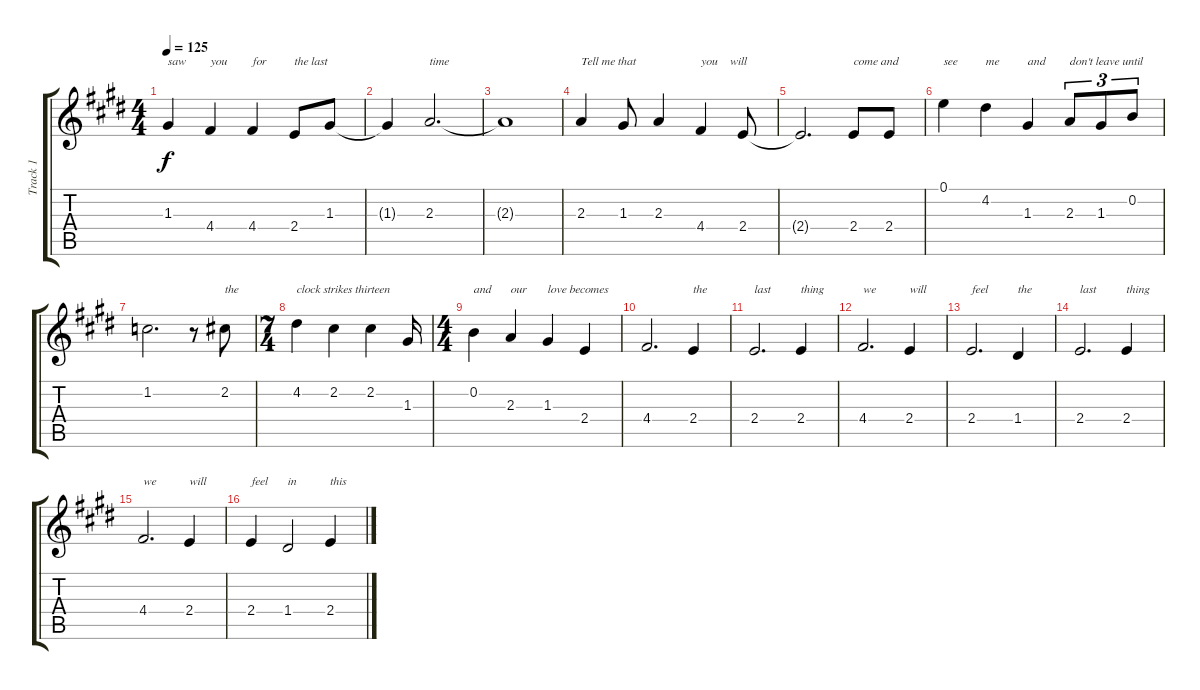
\track ("Track 1" "Track 1") {instrument acousticguitarnylon}
\staff {score tabs}
\tuning (E4 B3 G3 D3 A2 E2) {hide}
\ts (4 4)
\tempo 125
\clef g2
\ks e
1.3.4{txt "saw" dy f} 4.4.4{txt "you"} 4.4.4{txt "for"} 2.4.8{txt "the last"} 1.3.8 |
1.3{t}.4 2.3.2{d txt "time"} |
2.3{t}.1 |
2.3.4{txt "Tell me that"} 1.3.8 2.3.4 4.4.4{txt "you    will"} 2.4.8 |
2.4{t}.2{d} 2.4.8{txt "come and"} 2.4.8 |
0.1.4{txt "see"} 4.2.4{txt "me"} 1.3.4{txt "and"} 2.3.8{tu (3 2) txt "don't leave until"} 1.3.8{tu (3 2)} 0.2.8{tu (3 2)} |
1.2.2{d} r.8 2.2.8{txt "the"} |
\ts (7 4)
4.2.4{txt "clock strikes thirteen"} 2.2.4 2.2.4 1.3.16 |
\ts (4 4)
0.2.4{txt "and"} 2.3.4{txt "our"} 1.3.4{txt "love becomes"} 2.4.4 |
4.4.2{d} 2.4.4{txt "the"} |
2.4.2{d txt "last"} 2.4.4{txt "thing"} |
4.4.2{d txt "we"} 2.4.4{txt "will"} |
2.4.2{d txt "feel"} 1.4.4{txt "the"} |
2.4.2{d txt "last"} 2.4.4{txt "thing"} |
4.4.2{d txt "we"} 2.4.4{txt "will"} |
2.4.4{txt "feel"} 1.4.2{txt "in"} 2.4.4{txt "this"}
